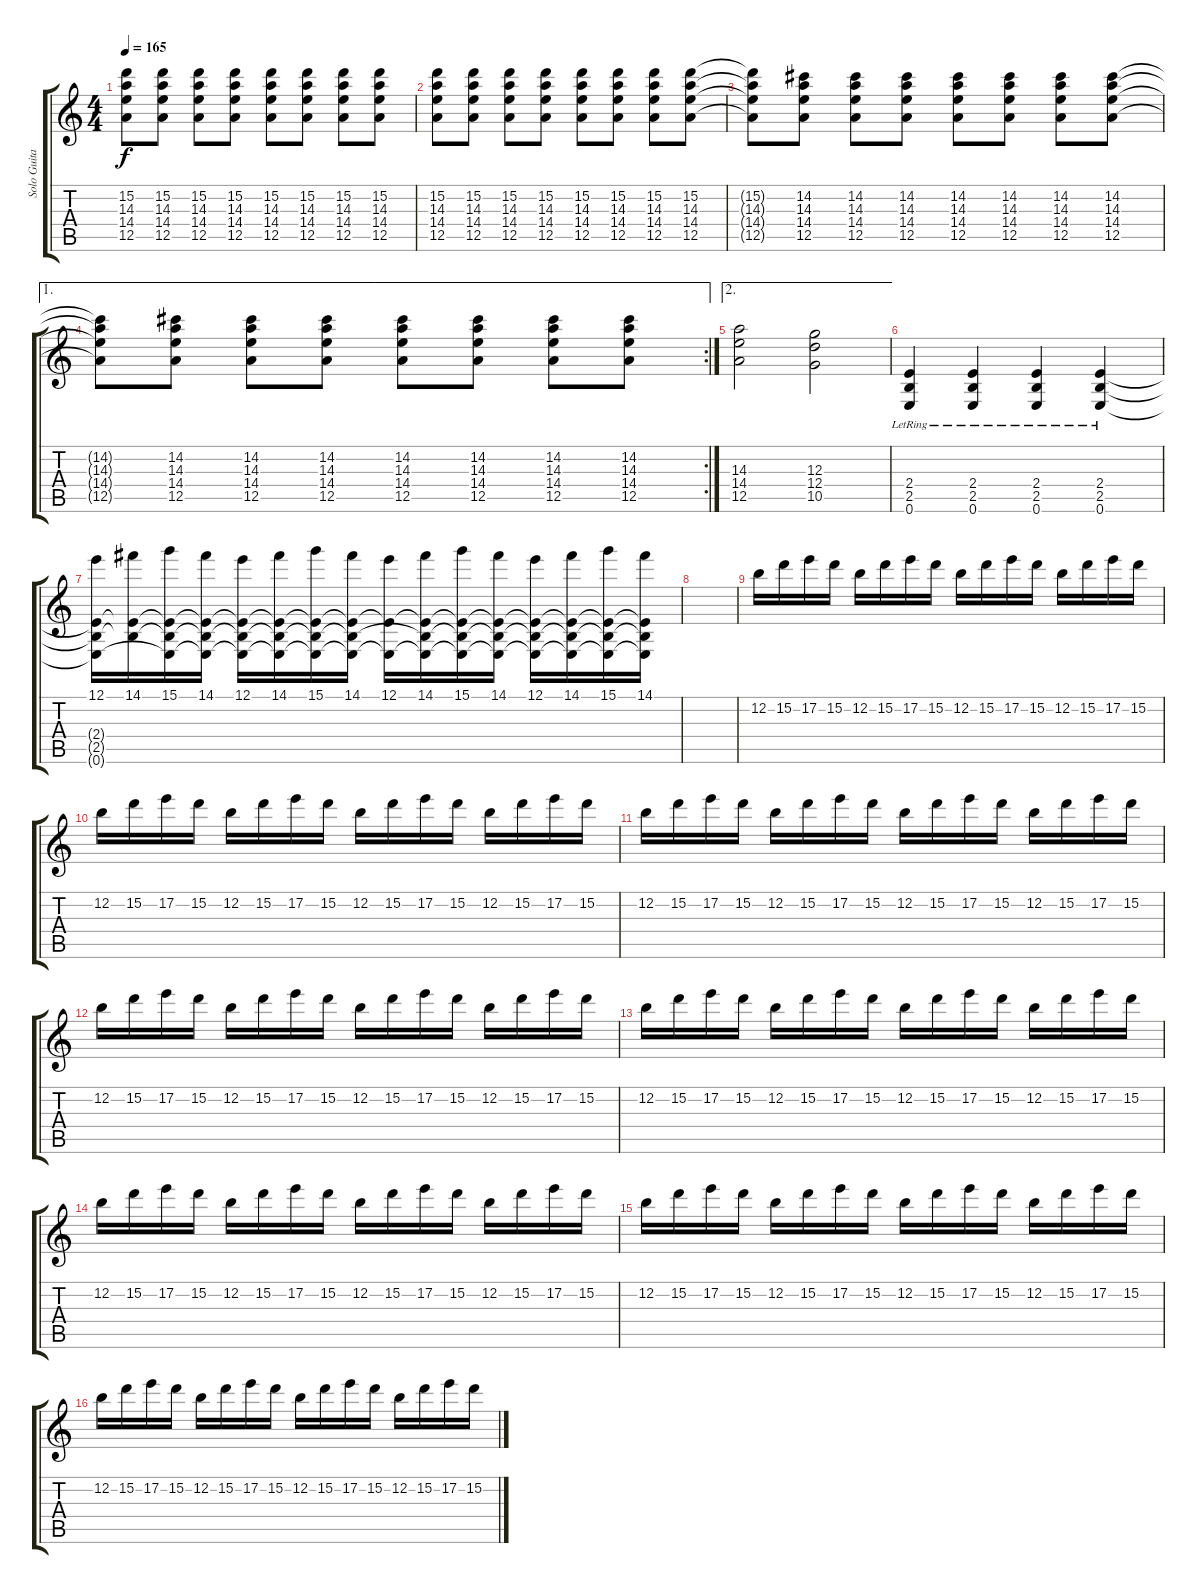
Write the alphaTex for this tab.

\track ("Solo Guitar" "Solo Guita") {instrument distortionguitar}
\staff {score tabs}
\tuning (E4 B3 G3 D3 A2 E2) {hide}
\ts (4 4)
\tempo 165
\clef g2
\ks c
(15.2 14.3 14.4 12.5).8{dy f} (15.2 14.3 14.4 12.5).8 (15.2 14.3 14.4 12.5).8 (15.2 14.3 14.4 12.5).8 (15.2 14.3 14.4 12.5).8 (15.2 14.3 14.4 12.5).8 (15.2 14.3 14.4 12.5).8 (15.2 14.3 14.4 12.5).8 |
(15.2 14.3 14.4 12.5).8 (15.2 14.3 14.4 12.5).8 (15.2 14.3 14.4 12.5).8 (15.2 14.3 14.4 12.5).8 (15.2 14.3 14.4 12.5).8 (15.2 14.3 14.4 12.5).8 (15.2 14.3 14.4 12.5).8 (15.2 14.3 14.4 12.5).8 |
(15.2{t} 14.3{t} 14.4{t} 12.5{t}).8 (14.2 14.3 14.4 12.5).8 (14.2 14.3 14.4 12.5).8 (14.2 14.3 14.4 12.5).8 (14.2 14.3 14.4 12.5).8 (14.2 14.3 14.4 12.5).8 (14.2 14.3 14.4 12.5).8 (14.2 14.3 14.4 12.5).8 |
\ae 1
\rc 2
(14.2{t} 14.3{t} 14.4{t} 12.5{t}).8 (14.2 14.3 14.4 12.5).8 (14.2 14.3 14.4 12.5).8 (14.2 14.3 14.4 12.5).8 (14.2 14.3 14.4 12.5).8 (14.2 14.3 14.4 12.5).8 (14.2 14.3 14.4 12.5).8 (14.2 14.3 14.4 12.5).8 |
\ae 2
(14.3 14.4 12.5).2 (12.3 12.4 10.5).2 |
(2.4{lr} 2.5{lr} 0.6{lr}).4 (2.4{lr} 2.5{lr} 0.6{lr}).4 (2.4{lr} 2.5{lr} 0.6{lr}).4 (2.4{lr} 2.5{lr} 0.6{lr}).4 |
(12.1 2.4{t} 2.5{t} 0.6{t}).16 (14.1 2.4{t} 2.5{t}).16 (15.1 2.4{t} 2.5{t} 0.6{t}).16 (14.1 2.4{t} 2.5{t} 0.6{t}).16 (12.1 2.4{t} 2.5{t} 0.6{t}).16 (14.1 2.4{t} 2.5{t} 0.6{t}).16 (15.1 2.4{t} 2.5{t} 0.6{t}).16 (14.1 2.4{t} 2.5{t} 0.6{t}).16 (12.1 2.4{t} 0.6{t}).16 (14.1 2.4{t} 2.5{t} 0.6{t}).16 (15.1 2.4{t} 2.5{t} 0.6{t}).16 (14.1 2.4{t} 2.5{t} 0.6{t}).16 (12.1 2.4{t} 2.5{t} 0.6{t}).16 (14.1 2.4{t} 2.5{t} 0.6{t}).16 (15.1 2.4{t} 2.5{t} 0.6{t}).16 (14.1 2.4{t} 2.5{t} 0.6{t}).16 |
|
12.2.16 15.2.16 17.2.16 15.2.16 12.2.16 15.2.16 17.2.16 15.2.16 12.2.16 15.2.16 17.2.16 15.2.16 12.2.16 15.2.16 17.2.16 15.2.16 |
12.2.16 15.2.16 17.2.16 15.2.16 12.2.16 15.2.16 17.2.16 15.2.16 12.2.16 15.2.16 17.2.16 15.2.16 12.2.16 15.2.16 17.2.16 15.2.16 |
12.2.16 15.2.16 17.2.16 15.2.16 12.2.16 15.2.16 17.2.16 15.2.16 12.2.16 15.2.16 17.2.16 15.2.16 12.2.16 15.2.16 17.2.16 15.2.16 |
12.2.16 15.2.16 17.2.16 15.2.16 12.2.16 15.2.16 17.2.16 15.2.16 12.2.16 15.2.16 17.2.16 15.2.16 12.2.16 15.2.16 17.2.16 15.2.16 |
12.2.16 15.2.16 17.2.16 15.2.16 12.2.16 15.2.16 17.2.16 15.2.16 12.2.16 15.2.16 17.2.16 15.2.16 12.2.16 15.2.16 17.2.16 15.2.16 |
12.2.16 15.2.16 17.2.16 15.2.16 12.2.16 15.2.16 17.2.16 15.2.16 12.2.16 15.2.16 17.2.16 15.2.16 12.2.16 15.2.16 17.2.16 15.2.16 |
12.2.16 15.2.16 17.2.16 15.2.16 12.2.16 15.2.16 17.2.16 15.2.16 12.2.16 15.2.16 17.2.16 15.2.16 12.2.16 15.2.16 17.2.16 15.2.16 |
12.2.16 15.2.16 17.2.16 15.2.16 12.2.16 15.2.16 17.2.16 15.2.16 12.2.16 15.2.16 17.2.16 15.2.16 12.2.16 15.2.16 17.2.16 15.2.16
